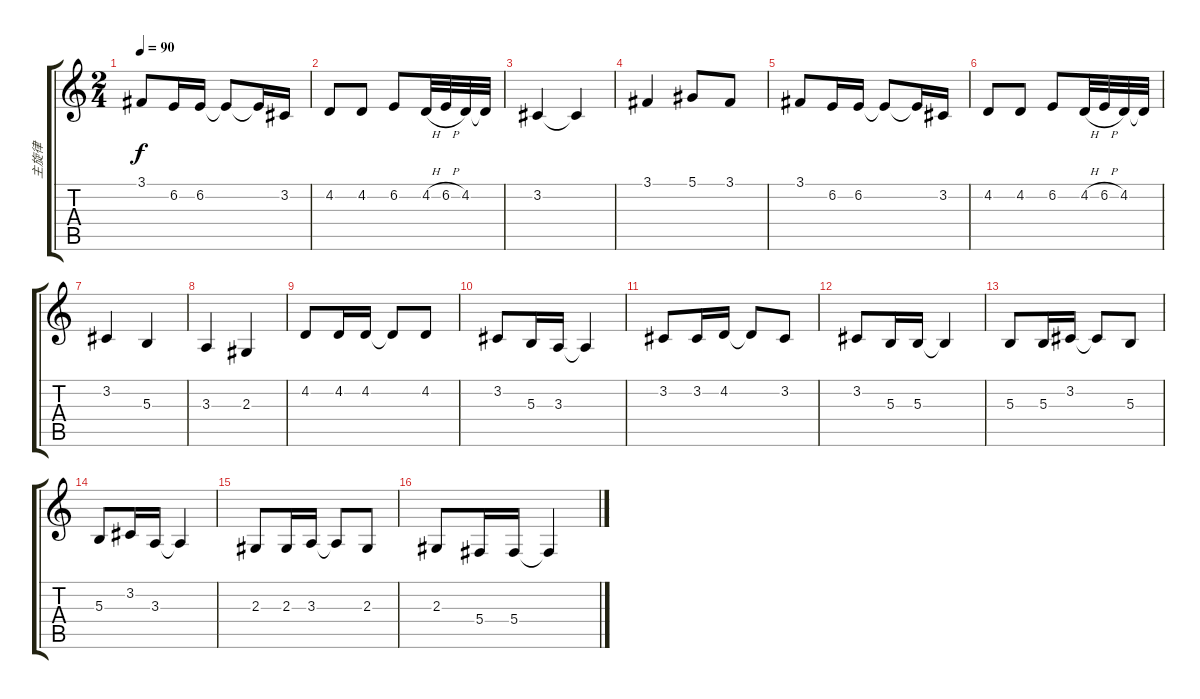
\track ("主旋律" "主旋律") {instrument panflute}
\staff {score tabs}
\tuning (Eb4 Bb3 Gb3 Db3 Ab2 Eb2) {hide}
\ts (2 4)
\tempo 90
\clef g2
\ks c
3.1.8{dy f} 6.2.16 6.2.16 6.2{t}.8 6.2{t}.16 3.2.16 |
4.2.8 4.2.8 6.2.8 4.2{h}.32 6.2{h}.32 4.2.32 4.2{t}.32 |
3.2.4 3.2{t}.4 |
3.1.4 5.1.8 3.1.8 |
3.1.8 6.2.16 6.2.16 6.2{t}.8 6.2{t}.16 3.2.16 |
4.2.8 4.2.8 6.2.8 4.2{h}.32 6.2{h}.32 4.2.32 4.2{t}.32 |
3.2.4 5.3.4 |
3.3.4 2.3.4 |
4.2.8 4.2.16 4.2.16 4.2{t}.8 4.2.8 |
3.2.8 5.3.16 3.3.16 3.3{t}.4 |
3.2.8 3.2.16 4.2.16 4.2{t}.8 3.2.8 |
3.2.8 5.3.16 5.3.16 5.3{t}.4 |
5.3.8 5.3.16 3.2.16 3.2{t}.8 5.3.8 |
5.3.8 3.2.16 3.3.16 3.3{t}.4 |
2.3.8 2.3.16 3.3.16 3.3{t}.8 2.3.8 |
2.3.8 5.4.16 5.4.16 5.4{t}.4
